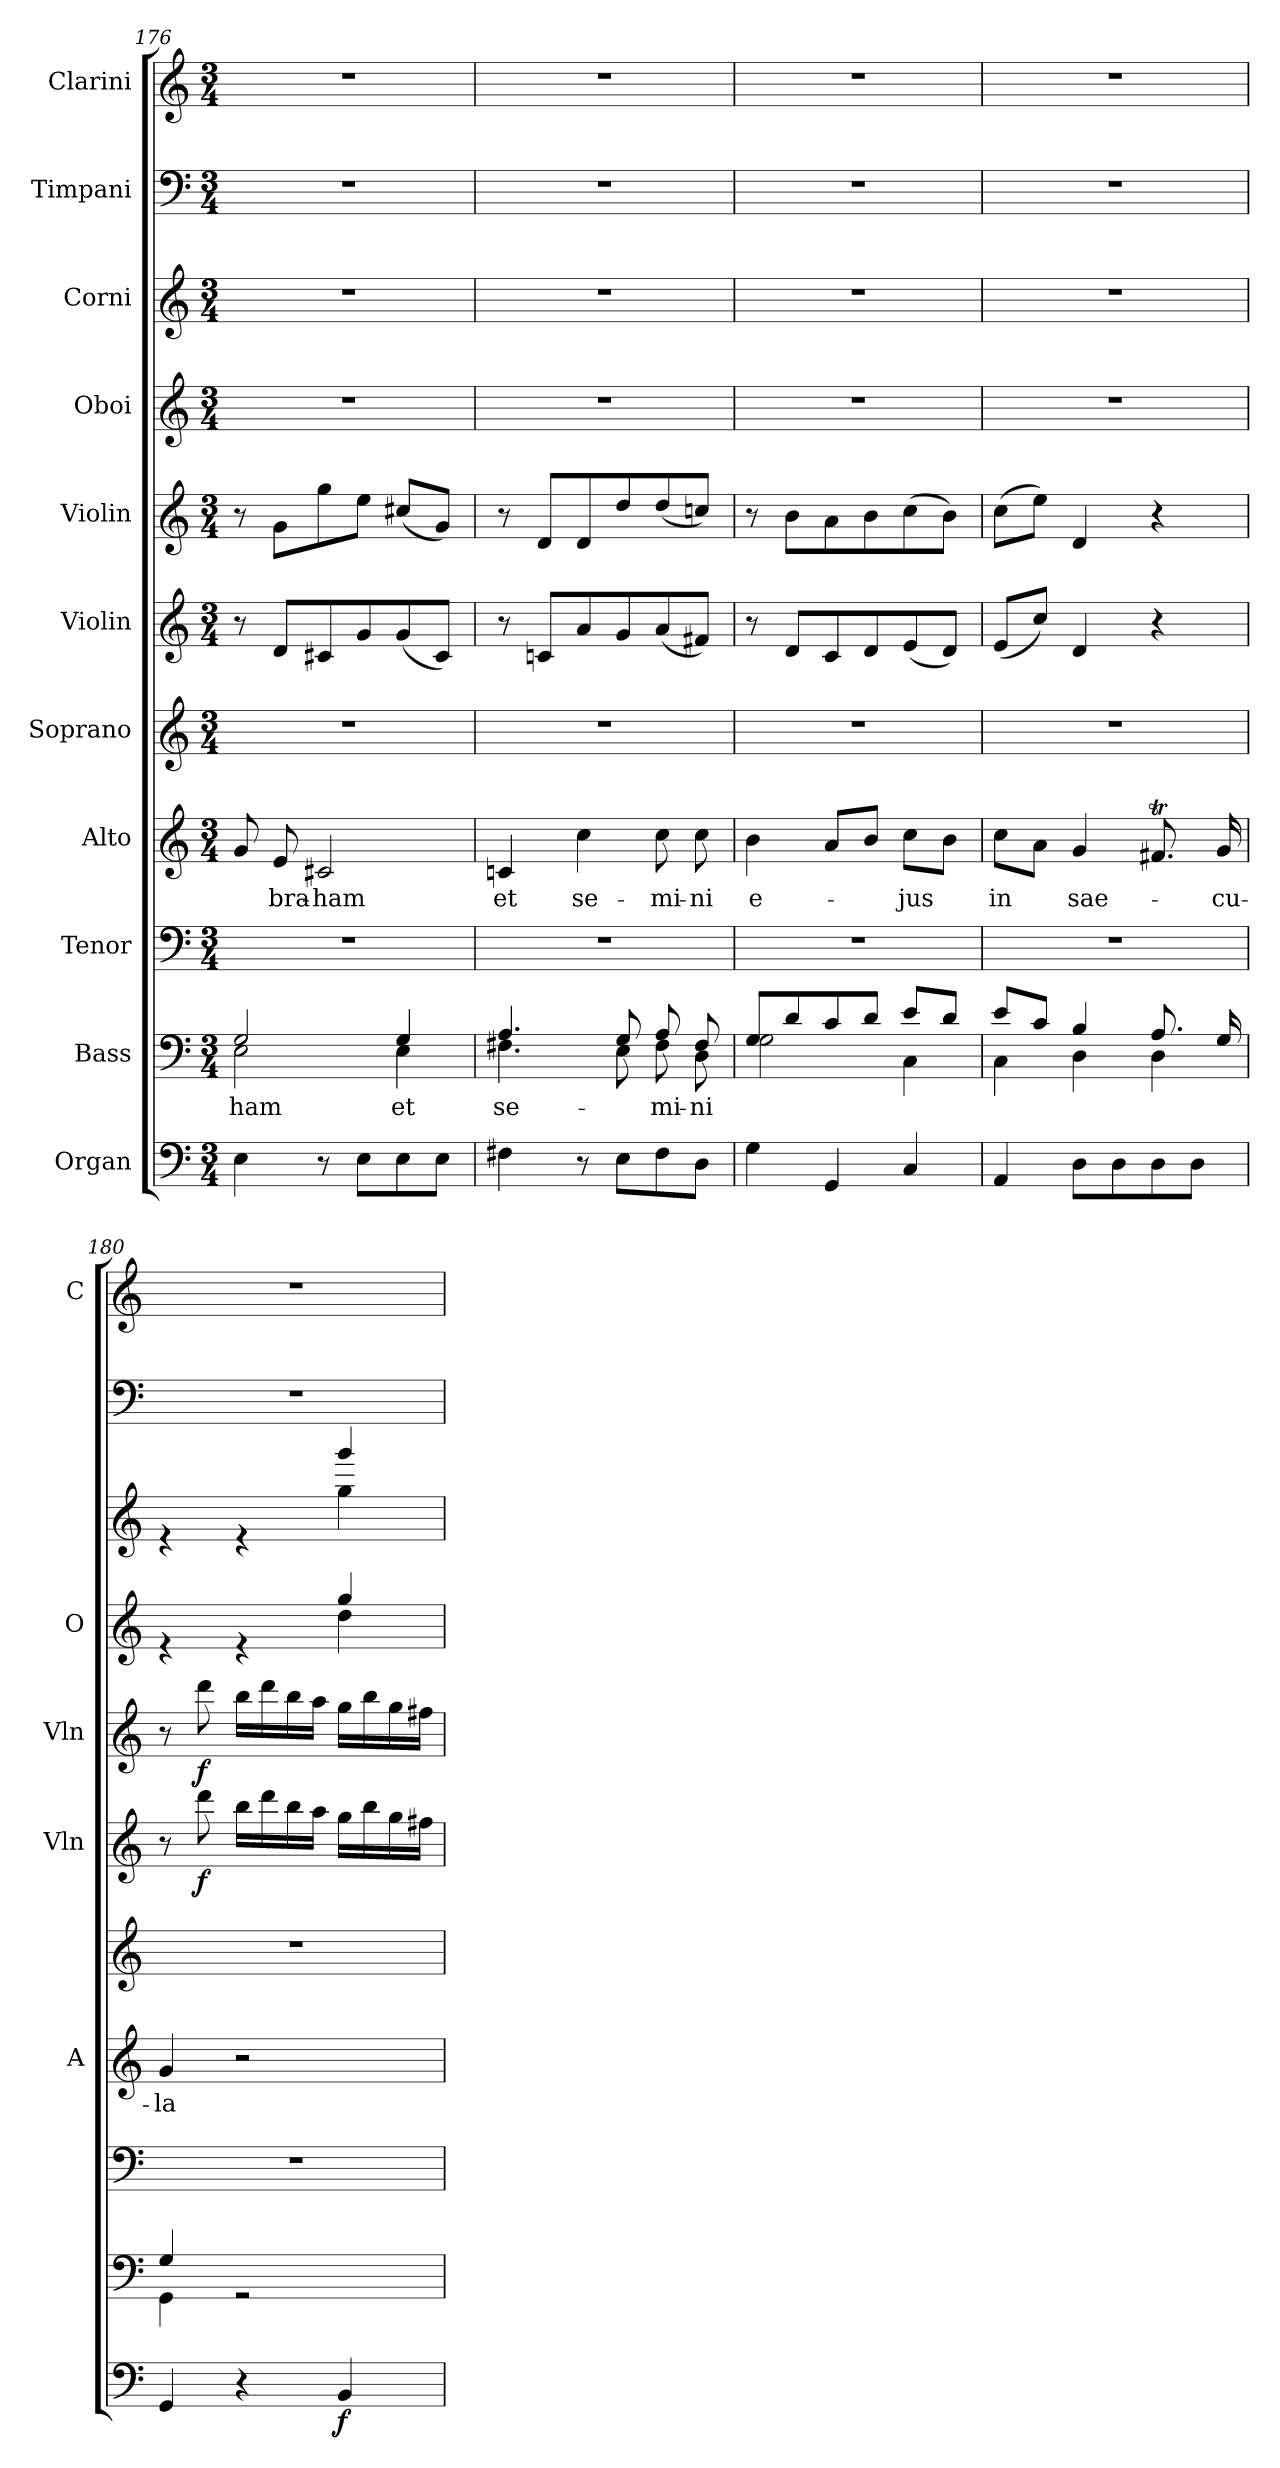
**kern	**dynam	**kern	**text	**kern	**kern	**text	**kern	**kern	**dynam	**kern	**dynam	**kern	**kern	**kern	**kern
*part11	*part11	*part10	*part10	*part9	*part8	*part8	*part7	*part6	*part6	*part5	*part5	*part4	*part3	*part2	*part1
*staff11	*staff11	*staff10	*staff10	*staff9	*staff8	*staff8	*staff7	*staff6	*staff6	*staff5	*staff5	*staff4	*staff3	*staff2	*staff1
*I"Organ	*	*I"Bass	*	*I"Tenor	*I"Alto	*	*I"Soprano	*I"Violin	*	*I"Violin	*	*I"Oboi	*I"Corni	*I"Timpani	*I"Clarini
*	*	*	*	*	*I'A	*	*	*I'Vln	*	*I'Vln	*	*I'O	*	*	*I'C
*clefF4	*	*clefF4	*	*clefF4	*clefG2	*	*clefG2	*clefG2	*	*clefG2	*	*clefG2	*clefG2	*clefF4	*clefG2
*	*	*	*	*	*	*	*	*	*	*	*	*	*ITrd7c12	*	*
*k[]	*	*k[]	*	*k[]	*k[]	*	*k[]	*k[]	*	*k[]	*	*k[]	*k[]	*k[]	*k[]
*M3/4	*	*M3/4	*	*M3/4	*M3/4	*	*M3/4	*M3/4	*	*M3/4	*	*M3/4	*M3/4	*M3/4	*M3/4
=176	=176	=176	=176	=176	=176	=176	=176	=176	=176	=176	=176	=176	=176	=176	=176
!	!	!	!LO:LY:b	!	!	!	!	!	!	!	!	!	!	!	!
*	*	*^	*	*	*	*	*	*	*	*	*	*	*	*	*
4E\	.	2G/	2E\	-ham	2.r	8g/	.	2.r	8r	.	8r	.	2.r	2.r	2.r	2.r
!	!	!	!	!	!	!	!LO:LY:b	!	!	!	!	!	!	!	!	!
.	.	.	.	.	.	8e/	-bra-	.	8d/L	.	8g\L	.	.	.	.	.
!	!	!	!	!	!	!	!LO:LY:b	!	!	!	!	!	!	!	!	!
8r	.	.	.	.	.	2c#X/	-ham	.	8c#X/	.	8gg\	.	.	.	.	.
8E\L	.	.	.	.	.	.	.	.	8g/	.	8ee\J	.	.	.	.	.
!	!	!	!	!LO:LY:b	!	!	!	!	!	!	!	!	!	!	!	!
8E\	.	4G/	4E\	et	.	.	.	.	(8g/	.	(8cc#X/L	.	.	.	.	.
8E\J	.	.	.	.	.	.	.	.	8c#/J)	.	8g/J)	.	.	.	.	.
=177	=177	=177	=177	=177	=177	=177	=177	=177	=177	=177	=177	=177	=177	=177	=177	=177
!	!	!	!	!LO:LY:b	!	!	!LO:LY:b	!	!	!	!	!	!	!	!	!
4F#X\	.	4.A/	4.F#X\	se-	2.r	4cn/	et	2.r	8r	.	8r	.	2.r	2.r	2.r	2.r
.	.	.	.	.	.	.	.	.	8cn/L	.	8d/L	.	.	.	.	.
!	!	!	!	!	!	!	!LO:LY:b	!	!	!	!	!	!	!	!	!
8r	.	.	.	.	.	4cc\	se-	.	8a/	.	8d/	.	.	.	.	.
8E\L	.	8G/	8E\	.	.	.	.	.	8g/	.	8dd/	.	.	.	.	.
!	!	!	!	!LO:LY:b	!	!	!LO:LY:b	!	!	!	!	!	!	!	!	!
8F#\	.	8A/	8F#\	-mi-	.	8cc\	-mi-	.	(8a/	.	(8dd/	.	.	.	.	.
!	!	!	!	!LO:LY:b	!	!	!LO:LY:b	!	!	!	!	!	!	!	!	!
8D\J	.	8F#/	8D\	-ni	.	8cc\	-ni	.	8f#X/J)	.	8ccn/J)	.	.	.	.	.
!!LO:LB:g=z
=178	=178	=178	=178	=178	=178	=178	=178	=178	=178	=178	=178	=178	=178	=178	=178	=178
!	!	!	!	!	!	!	!LO:LY:b	!	!	!	!	!	!	!	!	!
4G\	.	8G/L	2G\	.	2.r	4b\	e-	2.r	8r	.	8r	.	2.r	2.r	2.r	2.r
.	.	8d/	.	.	.	.	.	.	8d/L	.	8b\L	.	.	.	.	.
4GG/	.	8c/	.	.	.	8a/L	.	.	8c/	.	8a\	.	.	.	.	.
.	.	8d/J	.	.	.	8b/J	.	.	8d/	.	8b\	.	.	.	.	.
!	!	!	!	!	!	!	!LO:LY:b	!	!	!	!	!	!	!	!	!
4C/	.	8e/L	4C\	.	.	8cc\L	-jus	.	(8e/	.	(8cc\	.	.	.	.	.
.	.	8d/J	.	.	.	8b\J	.	.	8d/J)	.	8b\J)	.	.	.	.	.
=179	=179	=179	=179	=179	=179	=179	=179	=179	=179	=179	=179	=179	=179	=179	=179	=179
!	!	!	!	!	!	!	!LO:LY:b	!	!	!	!	!	!	!	!	!
4AA/	.	8e/L	4C\	.	2.r	8cc\L	in	2.r	(8e/L	.	(8cc\L	.	2.r	2.r	2.r	2.r
.	.	8c/J	.	.	.	8a\J	.	.	8cc/J)	.	8ee\J)	.	.	.	.	.
!	!	!	!	!	!	!	!LO:LY:b	!	!	!	!	!	!	!	!	!
8D\L	.	4B/	4D\	.	.	4g/	sae-	.	4d/	.	4d/	.	.	.	.	.
8D\	.	.	.	.	.	.	.	.	.	.	.	.	.	.	.	.
8D\	.	8.A/	4D\	.	.	8.f#Xt/	.	.	4r	.	4r	.	.	.	.	.
8D\J	.	.	.	.	.	.	.	.	.	.	.	.	.	.	.	.
!	!	!	!	!	!	!	!LO:LY:b	!	!	!	!	!	!	!	!	!
.	.	16G/	.	.	.	16g/	-cu-	.	.	.	.	.	.	.	.	.
=180	=180	=180	=180	=180	=180	=180	=180	=180	=180	=180	=180	=180	=180	=180	=180	=180
!	!	!	!	!	!	!	!LO:LY:b	!	!	!	!	!	!	!	!	!
*	*	*	*	*	*	*	*	*	*	*	*	*	*^	*^	*	*
4GG/	.	4G/	4GG\	.	2.r	4g/	-la	2.r	8r	.	8r	.	4re	2ryy	4re	2ryy	2.r	2.r
!	!	!	!	!	!	!	!	!	!	!LO:DY:b	!	!LO:DY:b	!	!	!	!	!	!
.	.	.	.	.	.	.	.	.	8ddd\	f	8ddd\	f	.	.	.	.	.	.
4r	.	2rGG	2ryy	.	.	2r	.	.	16bb\LL	.	16bb\LL	.	4re	.	4re	.	.	.
.	.	.	.	.	.	.	.	.	16ddd\	.	16ddd\	.	.	.	.	.	.	.
.	.	.	.	.	.	.	.	.	16bb\	.	16bb\	.	.	.	.	.	.	.
.	.	.	.	.	.	.	.	.	16aa\JJ	.	16aa\JJ	.	.	.	.	.	.	.
!	!LO:DY:b	!	!	!	!	!	!	!	!	!	!	!	!	!	!	!	!	!
4BB/	f	.	.	.	.	.	.	.	16gg\LL	.	16gg\LL	.	4gg/	4dd\	4gg/	4g\	.	.
.	.	.	.	.	.	.	.	.	16bb\	.	16bb\	.	.	.	.	.	.	.
.	.	.	.	.	.	.	.	.	16gg\	.	16gg\	.	.	.	.	.	.	.
.	.	.	.	.	.	.	.	.	16ff#X\JJ	.	16ff#X\JJ	.	.	.	.	.	.	.
*	*	*	*	*	*	*	*	*	*	*	*	*	*v	*v	*	*	*	*
*	*	*v	*v	*	*	*	*	*	*	*	*	*	*	*v	*v	*	*
=	=	=	=	=	=	=	=	=	=	=	=	=	=	=	=
*-	*-	*-	*-	*-	*-	*-	*-	*-	*-	*-	*-	*-	*-	*-	*-
